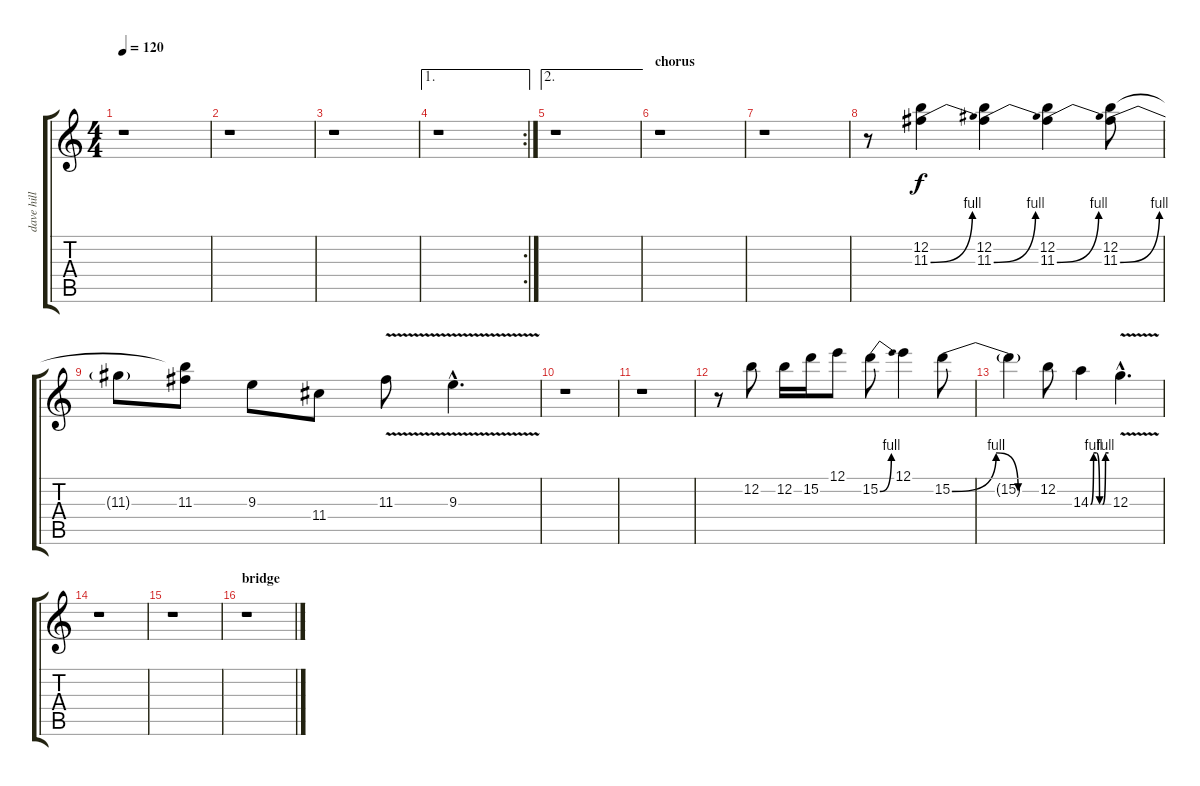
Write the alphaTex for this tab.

\track ("dave hill" "dave hill") {instrument overdrivenguitar}
\staff {score tabs}
\tuning (E4 B3 G3 D3 A2 E2) {hide}
\ts (4 4)
\tempo 120
\clef g2
\ks c
r.1{dy f} |
r.1 |
r.1 |
\ae 1
\rc 2
r.1 |
\ae 2
r.1 |
\section ("" "chorus")
r.1 |
r.1 |
r.8 (12.2 11.3{be (bend 0 0 60 4)}).4 (12.2 11.3{be (bend 0 0 60 4)}).4 (12.2 11.3{be (bend 0 0 60 4)}).4 (12.2 11.3{be (bend 0 0 60 4)}).8 |
11.3{t}.8 (12.2{t} 11.3).8 9.3.8 11.4.8 11.3{v}.8 9.3{v hac}.4{d} |
r.1 |
r.1 |
r.8 12.2.8{volume 13} 12.2.16 15.2.16 12.1.8 15.2{be (bend 0 0 60 4)}.8 12.1.4 15.2{be (custom 0 0 30 4 45 0 60 0)}.8 |
15.2{t}.4 12.2.8 14.3{be (custom 0 0 10 4 20 4 30 0 40 0 50 4 60 4)}.4 12.3{v hac}.4{d} |
r.1 |
r.1 |
\section ("" "bridge")
r.1
